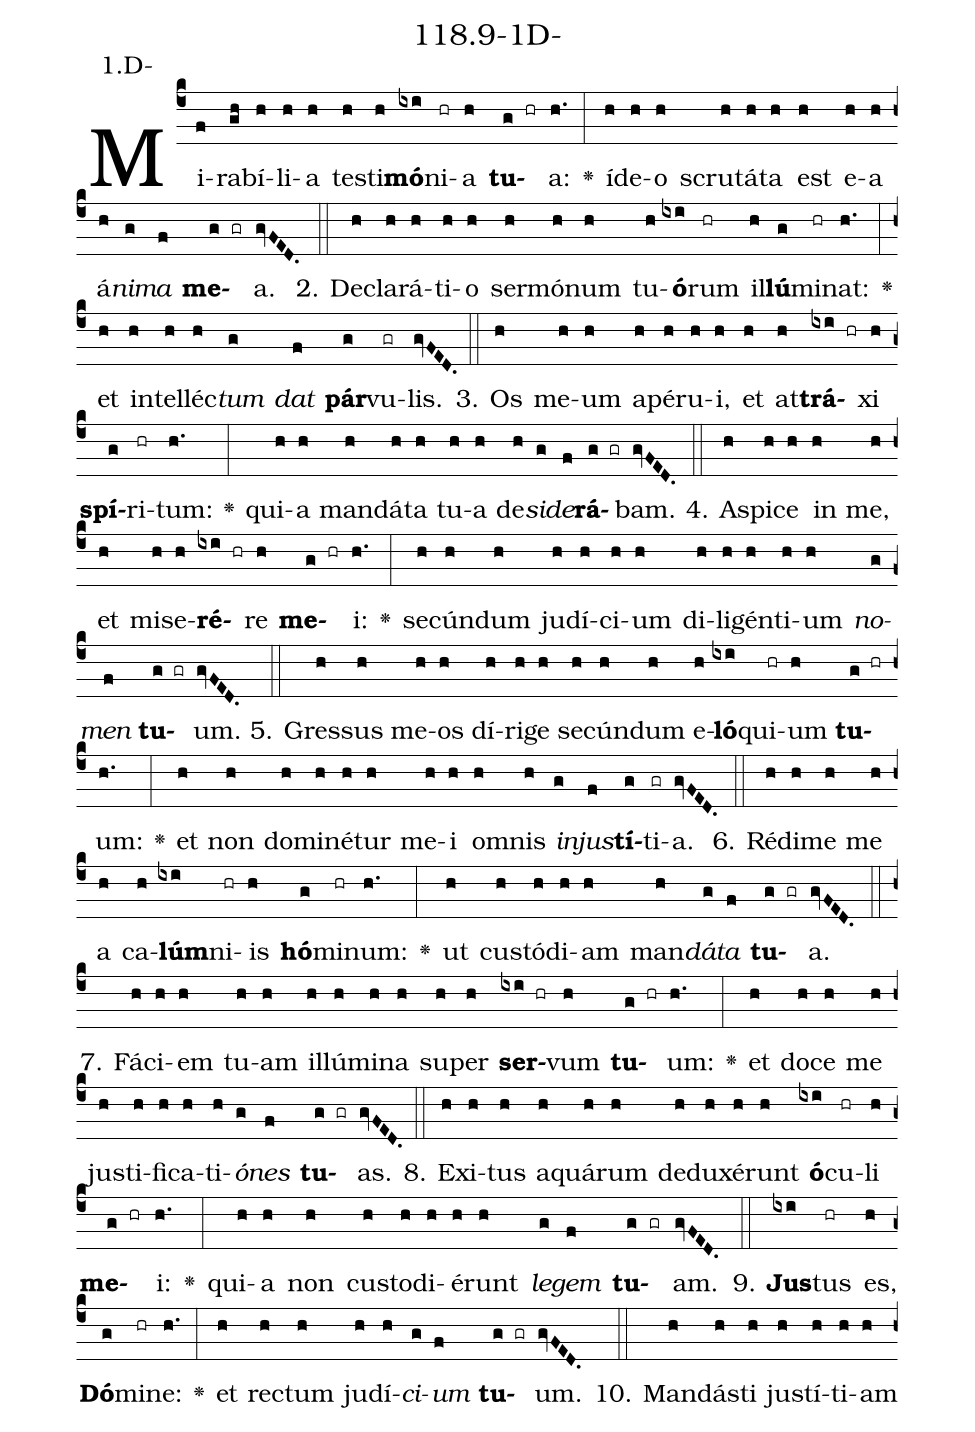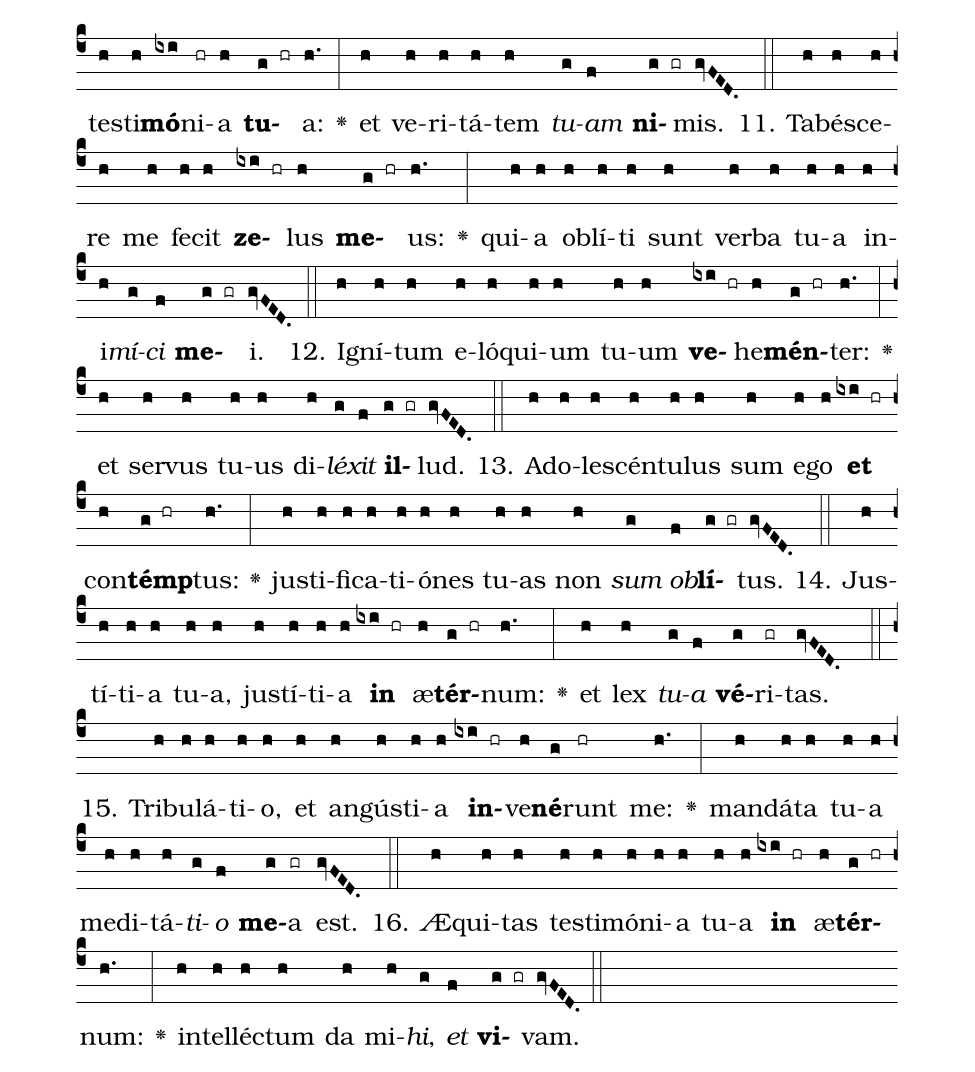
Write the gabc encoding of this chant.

name: 118.9-1D-;
annotation: 1.D-;
%%
(c4)Mi(f)ra(gh)bí(h)li(h)a(h) tes(h)ti(h)<b>mó</b>(ixi)ni(hr)a(h) <b>tu</b>(g hr)a:(h.) <v>\greheightstar</v>(:) íd(h)e(h)o(h) scru(h)tá(h)ta(h) est(h) e(h)a(h) á(h)<i>ni</i>(g)<i>ma</i>(f) <b>me</b>(g gr)a.(gvFED.) (::)
2. De(h)cla(h)rá(h)ti(h)o(h) ser(h)mó(h)num(h) tu(h)<b>ó</b>(ixi)rum(hr) il(h)<b>lú</b>(g)mi(hr)nat:(h.) <v>\greheightstar</v>(:) et(h) in(h)tel(h)léc(h)<i>tum</i>(g) <i>dat</i>(f) <b>pár</b>(g)vu(gr)lis.(gvFED.) (::)
3. Os(h) me(h)um(h) a(h)pé(h)ru(h)i,(h) et(h) at(h)<b>trá</b>(ixi hr)xi(h) <b>spí</b>(g)ri(hr)tum:(h.) <v>\greheightstar</v>(:) qui(h)a(h) man(h)dá(h)ta(h) tu(h)a(h) de(h)<i>si</i>(g)<i>de</i>(f)<b>rá</b>(g gr)bam.(gvFED.) (::)
4. A(h)spi(h)ce(h) in(h) me,(h) et(h) mi(h)se(h)<b>ré</b>(ixi hr)re(h) <b>me</b>(g hr)i:(h.) <v>\greheightstar</v>(:) se(h)cún(h)dum(h) ju(h)dí(h)ci(h)um(h) di(h)li(h)gén(h)ti(h)um(h) <i>no</i>(g)<i>men</i>(f) <b>tu</b>(g gr)um.(gvFED.) (::)
5. Gres(h)sus(h) me(h)os(h) dí(h)ri(h)ge(h) se(h)cún(h)dum(h) e(h)<b>ló</b>(ixi)qui(hr)um(h) <b>tu</b>(g hr)um:(h.) <v>\greheightstar</v>(:) et(h) non(h) do(h)mi(h)né(h)tur(h) me(h)i(h) om(h)nis(h) <i>in</i>(g)<i>jus</i>(f)<b>tí</b>(g)ti(gr)a.(gvFED.) (::)
6. Réd(h)i(h)me(h) me(h) a(h) ca(h)<b>lúm</b>(ixi)ni(hr)is(h) <b>hó</b>(g)mi(hr)num:(h.) <v>\greheightstar</v>(:) ut(h) cus(h)tó(h)di(h)am(h) man(h)<i>dá</i>(g)<i>ta</i>(f) <b>tu</b>(g gr)a.(gvFED.) (::)
7. Fá(h)ci(h)em(h) tu(h)am(h) il(h)lú(h)mi(h)na(h) su(h)per(h) <b>ser</b>(ixi hr)vum(h) <b>tu</b>(g hr)um:(h.) <v>\greheightstar</v>(:) et(h) do(h)ce(h) me(h) jus(h)ti(h)fi(h)ca(h)ti(h)<i>ó</i>(g)<i>nes</i>(f) <b>tu</b>(g gr)as.(gvFED.) (::)
8. Ex(h)i(h)tus(h) a(h)quá(h)rum(h) de(h)du(h)xé(h)runt(h) <b>ó</b>(ixi)cu(hr)li(h) <b>me</b>(g hr)i:(h.) <v>\greheightstar</v>(:) qui(h)a(h) non(h) cus(h)to(h)di(h)é(h)runt(h) <i>le</i>(g)<i>gem</i>(f) <b>tu</b>(g gr)am.(gvFED.) (::)
9. <b>Jus</b>(ixi)tus(hr) es,(h) <b>Dó</b>(g)mi(hr)ne:(h.) <v>\greheightstar</v>(:) et(h) rec(h)tum(h) ju(h)dí(h)<i>ci</i>(g)<i>um</i>(f) <b>tu</b>(g gr)um.(gvFED.) (::)
10. Man(h)dás(h)ti(h) jus(h)tí(h)ti(h)am(h) tes(h)ti(h)<b>mó</b>(ixi)ni(hr)a(h) <b>tu</b>(g hr)a:(h.) <v>\greheightstar</v>(:) et(h) ve(h)ri(h)tá(h)tem(h) <i>tu</i>(g)<i>am</i>(f) <b>ni</b>(g gr)mis.(gvFED.) (::)
11. Ta(h)bé(h)sce(h)re(h) me(h) fe(h)cit(h) <b>ze</b>(ixi hr)lus(h) <b>me</b>(g hr)us:(h.) <v>\greheightstar</v>(:) qui(h)a(h) ob(h)lí(h)ti(h) sunt(h) ver(h)ba(h) tu(h)a(h) in(h)i(h)<i>mí</i>(g)<i>ci</i>(f) <b>me</b>(g gr)i.(gvFED.) (::)
12. I(h)gní(h)tum(h) e(h)ló(h)qui(h)um(h) tu(h)um(h) <b>ve</b>(ixi hr)he(h)<b>mén</b>(g hr)ter:(h.) <v>\greheightstar</v>(:) et(h) ser(h)vus(h) tu(h)us(h) di(h)<i>lé</i>(g)<i>xit</i>(f) <b>il</b>(g gr)lud.(gvFED.) (::)
13. Ad(h)o(h)le(h)scén(h)tu(h)lus(h) sum(h) e(h)go(h) <b>et</b>(ixi hr) con(h)<b>témp</b>(g hr)tus:(h.) <v>\greheightstar</v>(:) jus(h)ti(h)fi(h)ca(h)ti(h)ó(h)nes(h) tu(h)as(h) non(h) <i>sum</i>(g) <i>ob</i>(f)<b>lí</b>(g gr)tus.(gvFED.) (::)
14. Jus(h)tí(h)ti(h)a(h) tu(h)a,(h) jus(h)tí(h)ti(h)a(h) <b>in</b>(ixi hr) æ(h)<b>tér</b>(g hr)num:(h.) <v>\greheightstar</v>(:) et(h) lex(h) <i>tu</i>(g)<i>a</i>(f) <b>vé</b>(g)ri(gr)tas.(gvFED.) (::)
15. Tri(h)bu(h)lá(h)ti(h)o,(h) et(h) an(h)gús(h)ti(h)a(h) <b>in</b>(ixi hr)ve(h)<b>né</b>(g)runt(hr) me:(h.) <v>\greheightstar</v>(:) man(h)dá(h)ta(h) tu(h)a(h) me(h)di(h)tá(h)<i>ti</i>(g)<i>o</i>(f) <b>me</b>(g)a(gr) est.(gvFED.) (::)
16. Æ(h)qui(h)tas(h) tes(h)ti(h)mó(h)ni(h)a(h) tu(h)a(h) <b>in</b>(ixi hr) æ(h)<b>tér</b>(g hr)num:(h.) <v>\greheightstar</v>(:) in(h)tel(h)léc(h)tum(h) da(h) mi(h)<i>hi</i>,(g) <i>et</i>(f) <b>vi</b>(g gr)vam.(gvFED.) (::)
